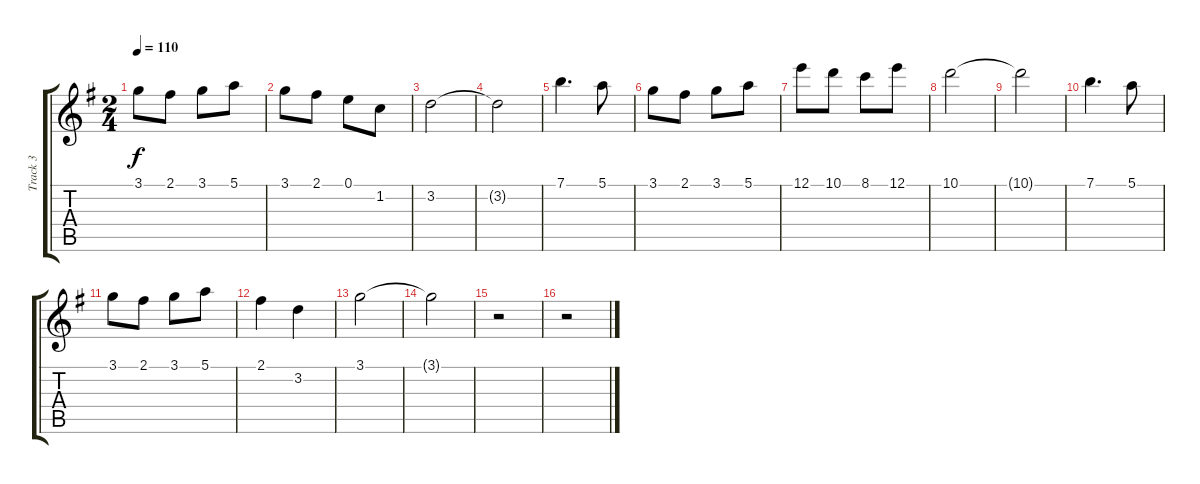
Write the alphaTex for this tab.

\track ("Track 3" "Track 3") {instrument acousticguitarnylon}
\staff {score tabs}
\tuning (E4 B3 G3 D3 A2 E2) {hide}
\ts (2 4)
\tempo 110
\clef g2
\ks g
3.1.8{dy f} 2.1.8 3.1.8 5.1.8 |
3.1.8 2.1.8 0.1.8 1.2.8 |
3.2.2 |
3.2{t}.2 |
7.1.4{d} 5.1.8 |
3.1.8 2.1.8 3.1.8 5.1.8 |
12.1.8 10.1.8 8.1.8 12.1.8 |
10.1.2 |
10.1{t}.2 |
7.1.4{d} 5.1.8 |
3.1.8 2.1.8 3.1.8 5.1.8 |
2.1.4 3.2.4 |
3.1.2 |
3.1{t}.2 |
r.2 |
r.2
